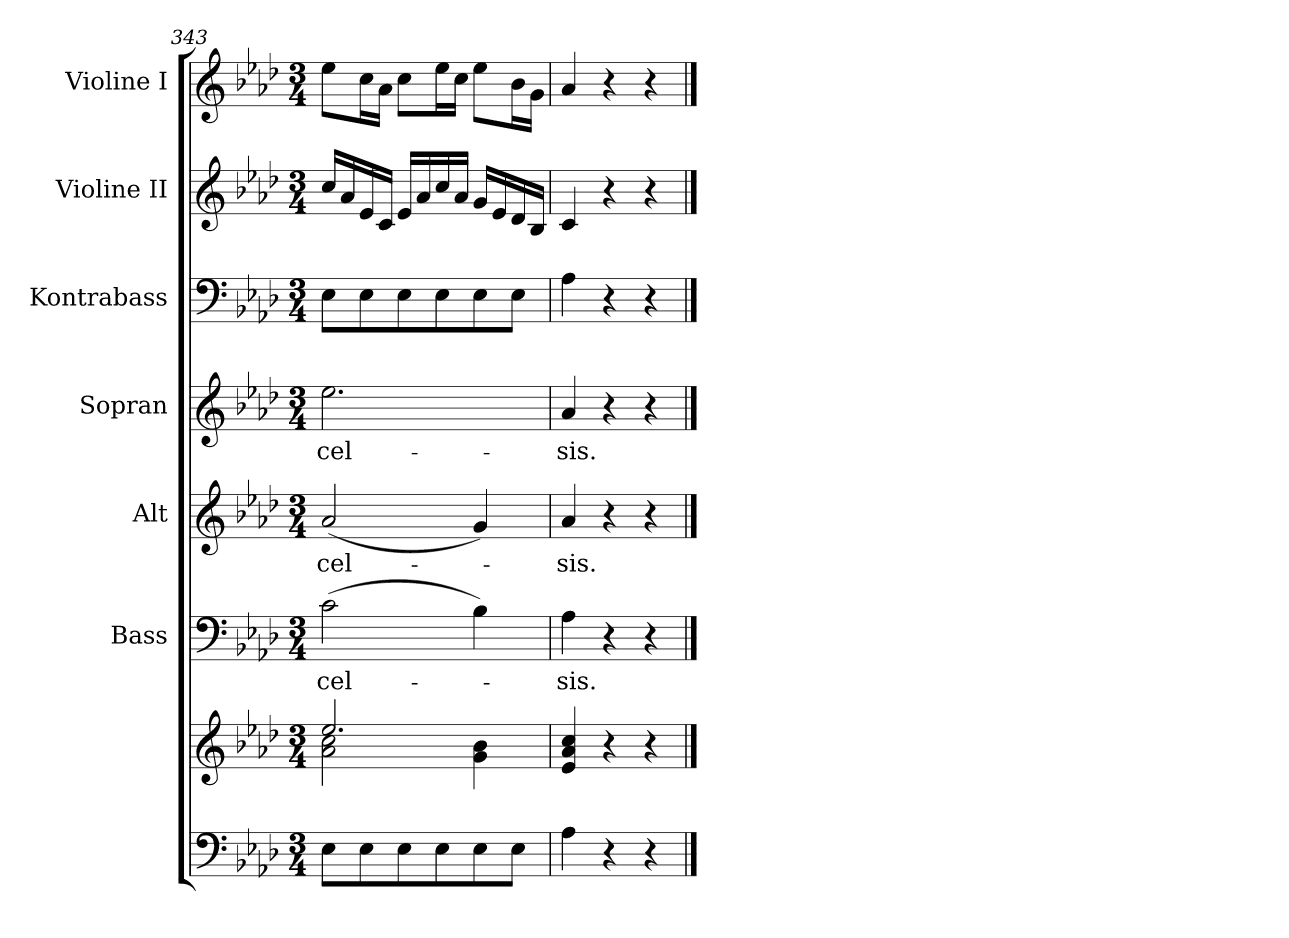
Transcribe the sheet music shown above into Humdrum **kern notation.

**kern	**kern	**kern	**text	**kern	**text	**kern	**text	**kern	**kern	**kern
*part7	*part7	*part6	*part6	*part5	*part5	*part4	*part4	*part3	*part2	*part1
*staff8	*staff7	*staff6	*staff6	*staff5	*staff5	*staff4	*staff4	*staff3	*staff2	*staff1
*	*	*I"Bass	*	*I"Alt	*	*I"Sopran	*	*I"Kontrabass	*I"Violine II	*I"Violine I
*	*	*I'B.	*	*I'A.	*	*I'S.	*	*I'Kb.	*I'Vl. II	*I'Vl. I
*clefF4	*clefG2	*clefF4	*	*clefG2	*	*clefG2	*	*clefF4	*clefG2	*clefG2
*	*	*	*	*	*	*	*	*ITrd7c12	*	*
*k[b-e-a-d-]	*k[b-e-a-d-]	*k[b-e-a-d-]	*	*k[b-e-a-d-]	*	*k[b-e-a-d-]	*	*k[b-e-a-d-]	*k[b-e-a-d-]	*k[b-e-a-d-]
*A-:	*A-:	*A-:	*	*A-:	*	*A-:	*	*A-:	*A-:	*A-:
*M3/4	*M3/4	*M3/4	*	*M3/4	*	*M3/4	*	*M3/4	*M3/4	*M3/4
=343	=343	=343	=343	=343	=343	=343	=343	=343	=343	=343
*	*^	*	*	*	*	*	*	*	*	*
!	!	!	!	!LO:LY:b	!	!LO:LY:b	!	!LO:LY:b	!	!	!
8E-\L	2.ee-/	2a-\ 2cc\	(>2c\	-cel-	(<2a-/	-cel-	2.ee-\	-cel-	8EE-\L	16cc/LL	8ee-\L
.	.	.	.	.	.	.	.	.	.	16a-/	.
8E-\	.	.	.	.	.	.	.	.	8EE-\	16e-/	16cc\L
.	.	.	.	.	.	.	.	.	.	16c/JJ	16a-\JJ
8E-\	.	.	.	.	.	.	.	.	8EE-\	16e-/LL	8cc\L
.	.	.	.	.	.	.	.	.	.	16a-/	.
8E-\	.	.	.	.	.	.	.	.	8EE-\	16cc/	16ee-\L
.	.	.	.	.	.	.	.	.	.	16a-/JJ	16cc\JJ
8E-\	.	4g\ 4b-\	4B-\)	.	4g/)	.	.	.	8EE-\	16g/LL	8ee-\L
.	.	.	.	.	.	.	.	.	.	16e-/	.
8E-\J	.	.	.	.	.	.	.	.	8EE-\J	16d-/	16b-\L
.	.	.	.	.	.	.	.	.	.	16B-/JJ	16g\JJ
*	*v	*v	*	*	*	*	*	*	*	*	*
=344	=344	=344	=344	=344	=344	=344	=344	=344	=344	=344
!	!	!	!LO:LY:b	!	!LO:LY:b	!	!LO:LY:b	!	!	!
4A-\	4e-/ 4a-/ 4cc/	4A-\	-sis.	4a-/	-sis.	4a-/	-sis.	4AA-\	4c/	4a-/
4r	4r	4r	.	4r	.	4r	.	4r	4r	4r
4r	4r	4r	.	4r	.	4r	.	4r	4r	4r
==	==	==	==	==	==	==	==	==	==	==
*-	*-	*-	*-	*-	*-	*-	*-	*-	*-	*-
